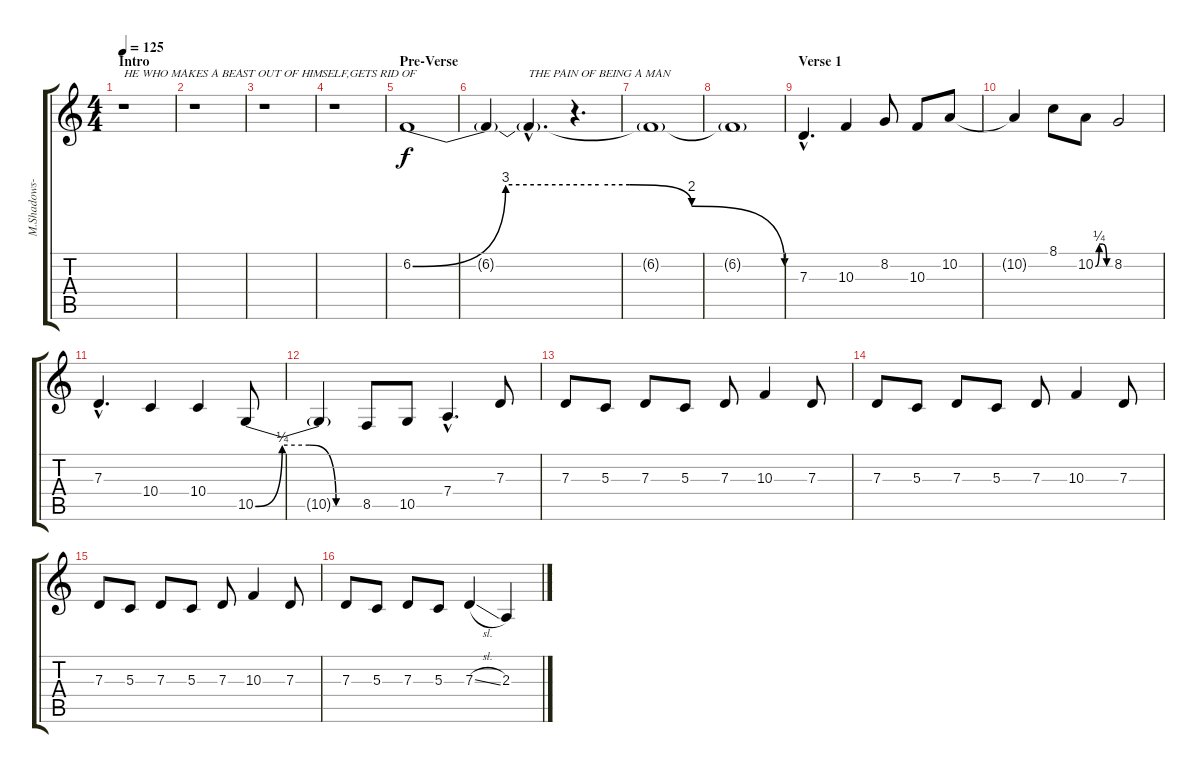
\track ("M.Shadows-Vocals" "M.Shadows-") {instrument clarinet}
\staff {score tabs}
\tuning (E4 B3 G3 D3 A2 E2) {hide}
\ts (4 4)
\section ("" "Intro")
\tempo 125
\clef g2
\ks c
r.1{txt "HE WHO MAKES A BEAST OUT OF HIMSELF,GETS RID OF " dy f instrument clarinet} |
r.1 |
r.1 |
r.1 |
\section ("" "Pre-Verse")
6.2{be (custom 0 0 15 12 30 12 35 12 45 8 60 0)}.1 |
6.2{t}.4 6.2{hac t}.4{d txt "THE PAIN OF BEING A MAN"} r.4{d} |
6.2{t}.1 |
6.2{t}.1 |
\section ("" "Verse 1")
7.3{hac}.4{d} 10.3.4 8.2.8 10.3.8 10.2.8 |
10.2{t}.4 8.1.8 10.2{be (custom 0 0 15 1 30 1 45 0 60 0)}.8 8.2.2 |
7.3{hac}.4{d} 10.4.4 10.4.4 10.5{be (custom 0 0 15 1 30 1 45 0 60 0)}.8 |
10.5{t}.4 8.5.8 10.5.8 7.4{hac}.4{d} 7.3.8 |
7.3.8 5.3.8 7.3.8 5.3.8 7.3.8 10.3.4 7.3.8 |
7.3.8 5.3.8 7.3.8 5.3.8 7.3.8 10.3.4 7.3.8 |
7.3.8 5.3.8 7.3.8 5.3.8 7.3.8 10.3.4 7.3.8 |
7.3.8 5.3.8 7.3.8 5.3.8 7.3{sl}.4 2.3.4
